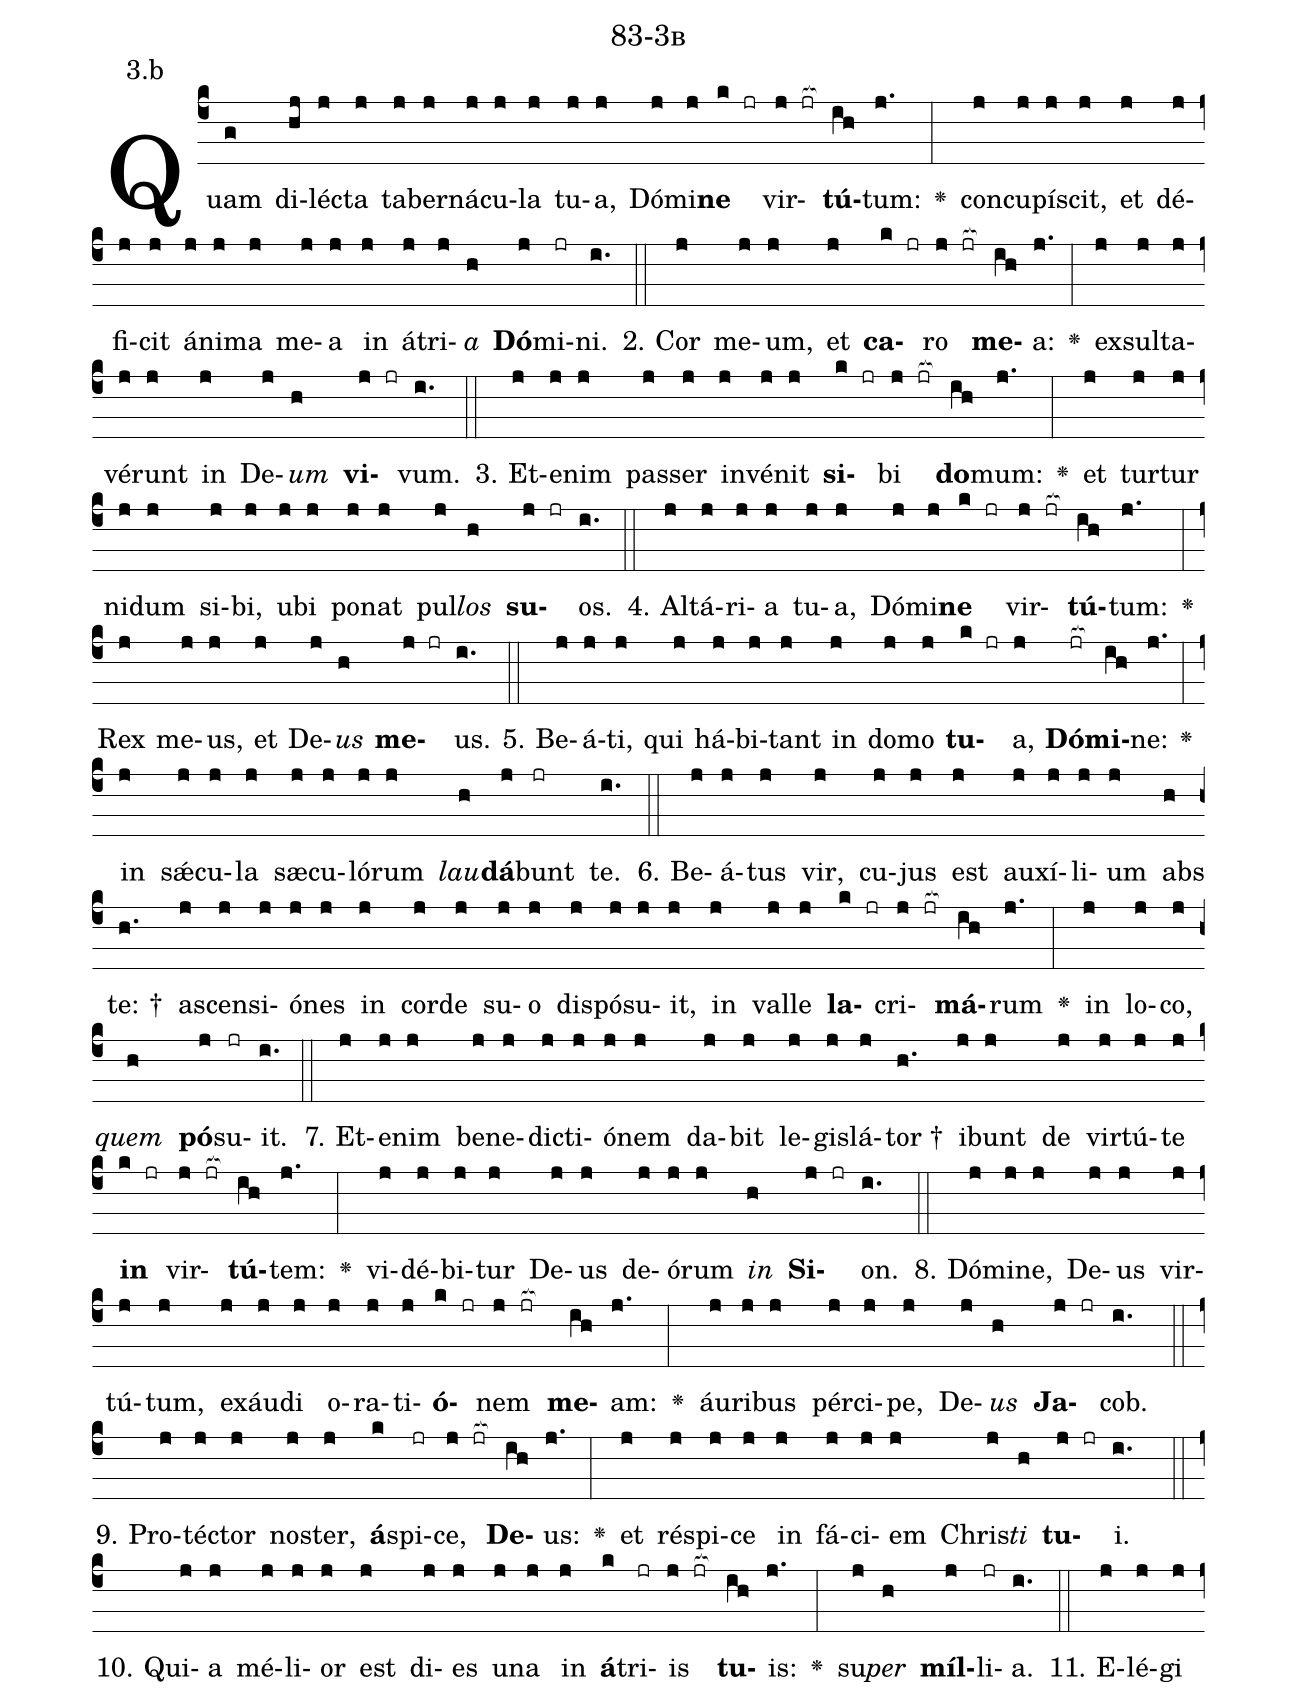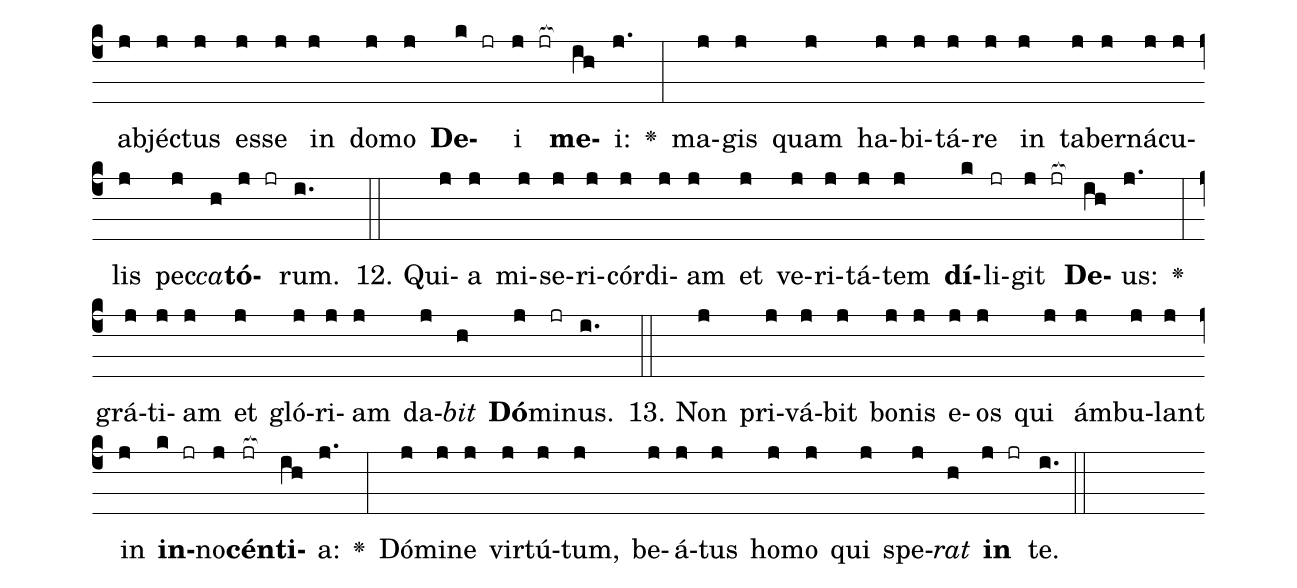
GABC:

name: 83-3b;
annotation: 3.b;
%%
(c4)Quam(g) di(hj)léc(j)ta(j) ta(j)ber(j)ná(j)cu(j)la(j) tu(j)a,(j) Dó(j)mi(j)<b>ne</b>(k jr) vir(j jr[ocb:1{])<b>tú</b>(ih[ocb:0}])tum:(j.) <v>\greheightstar</v>(:) con(j)cu(j)pí(j)scit,(j) et(j) dé(j)fi(j)cit(j) á(j)ni(j)ma(j) me(j)a(j) in(j) á(j)tri(j)<i>a</i>(h) <b>Dó</b>(j)mi(jr)ni.(i.) (::)
2. Cor(j) me(j)um,(j) et(j) <b>ca</b>(k jr)ro(j jr[ocb:1{]) <b>me</b>(ih[ocb:0}])a:(j.) <v>\greheightstar</v>(:) ex(j)sul(j)ta(j)vé(j)runt(j) in(j) De(j)<i>um</i>(h) <b>vi</b>(j jr)vum.(i.) (::)
3. Et(j)e(j)nim(j) pas(j)ser(j) in(j)vé(j)nit(j) <b>si</b>(k jr)bi(j jr[ocb:1{]) <b>do</b>(ih[ocb:0}])mum:(j.) <v>\greheightstar</v>(:) et(j) tur(j)tur(j) ni(j)dum(j) si(j)bi,(j) u(j)bi(j) po(j)nat(j) pul(j)<i>los</i>(h) <b>su</b>(j jr)os.(i.) (::)
4. Al(j)tá(j)ri(j)a(j) tu(j)a,(j) Dó(j)mi(j)<b>ne</b>(k jr) vir(j jr[ocb:1{])<b>tú</b>(ih[ocb:0}])tum:(j.) <v>\greheightstar</v>(:) Rex(j) me(j)us,(j) et(j) De(j)<i>us</i>(h) <b>me</b>(j jr)us.(i.) (::)
5. Be(j)á(j)ti,(j) qui(j) há(j)bi(j)tant(j) in(j) do(j)mo(j) <b>tu</b>(k jr)a,(j) <b>Dó</b>(jr[ocb:1{])<b>mi</b>(ih[ocb:0}])ne:(j.) <v>\greheightstar</v>(:) in(j) sǽ(j)cu(j)la(j) sæ(j)cu(j)ló(j)rum(j) <i>lau</i>(h)<b>dá</b>(j)bunt(jr) te.(i.) (::)
6. Be(j)á(j)tus(j) vir,(j) cu(j)jus(j) est(j) au(j)xí(j)li(j)um(j) abs(h) te: †(h.) a(j)scen(j)si(j)ó(j)nes(j) in(j) cor(j)de(j) su(j)o(j) dis(j)pó(j)su(j)it,(j) in(j) val(j)le(j) <b>la</b>(k jr)cri(j jr[ocb:1{])<b>má</b>(ih[ocb:0}])rum(j.) <v>\greheightstar</v>(:) in(j) lo(j)co,(j) <i>quem</i>(h) <b>pó</b>(j)su(jr)it.(i.) (::)
7. Et(j)e(j)nim(j) be(j)ne(j)dic(j)ti(j)ó(j)nem(j) da(j)bit(j) le(j)gis(j)lá(j)tor †(h.) i(j)bunt(j) de(j) vir(j)tú(j)te(j) <b>in</b>(k jr) vir(j jr[ocb:1{])<b>tú</b>(ih[ocb:0}])tem:(j.) <v>\greheightstar</v>(:) vi(j)dé(j)bi(j)tur(j) De(j)us(j) de(j)ó(j)rum(j) <i>in</i>(h) <b>Si</b>(j jr)on.(i.) (::)
8. Dó(j)mi(j)ne,(j) De(j)us(j) vir(j)tú(j)tum,(j) ex(j)áu(j)di(j) o(j)ra(j)ti(j)<b>ó</b>(k jr)nem(j jr[ocb:1{]) <b>me</b>(ih[ocb:0}])am:(j.) <v>\greheightstar</v>(:) áu(j)ri(j)bus(j) pér(j)ci(j)pe,(j) De(j)<i>us</i>(h) <b>Ja</b>(j jr)cob.(i.) (::)
9. Pro(j)téc(j)tor(j) nos(j)ter,(j) <b>á</b>(k)spi(jr)ce,(j jr[ocb:1{]) <b>De</b>(ih[ocb:0}])us:(j.) <v>\greheightstar</v>(:) et(j) ré(j)spi(j)ce(j) in(j) fá(j)ci(j)em(j) Chris(j)<i>ti</i>(h) <b>tu</b>(j jr)i.(i.) (::)
10. Qui(j)a(j) mé(j)li(j)or(j) est(j) di(j)es(j) u(j)na(j) in(j) <b>á</b>(k)tri(jr)is(j jr[ocb:1{]) <b>tu</b>(ih[ocb:0}])is:(j.) <v>\greheightstar</v>(:) su(j)<i>per</i>(h) <b>míl</b>(j)li(jr)a.(i.) (::)
11. E(j)lé(j)gi(j) ab(j)jéc(j)tus(j) es(j)se(j) in(j) do(j)mo(j) <b>De</b>(k jr)i(j jr[ocb:1{]) <b>me</b>(ih[ocb:0}])i:(j.) <v>\greheightstar</v>(:) ma(j)gis(j) quam(j) ha(j)bi(j)tá(j)re(j) in(j) ta(j)ber(j)ná(j)cu(j)lis(j) pec(j)<i>ca</i>(h)<b>tó</b>(j jr)rum.(i.) (::)
12. Qui(j)a(j) mi(j)se(j)ri(j)cór(j)di(j)am(j) et(j) ve(j)ri(j)tá(j)tem(j) <b>dí</b>(k)li(jr)git(j jr[ocb:1{]) <b>De</b>(ih[ocb:0}])us:(j.) <v>\greheightstar</v>(:) grá(j)ti(j)am(j) et(j) gló(j)ri(j)am(j) da(j)<i>bit</i>(h) <b>Dó</b>(j)mi(jr)nus.(i.) (::)
13. Non(j) pri(j)vá(j)bit(j) bo(j)nis(j) e(j)os(j) qui(j) ám(j)bu(j)lant(j) in(j) <b>in</b>(k jr)no(j)<b>cén</b>(jr[ocb:1{])<b>ti</b>(ih[ocb:0}])a:(j.) <v>\greheightstar</v>(:) Dó(j)mi(j)ne(j) vir(j)tú(j)tum,(j) be(j)á(j)tus(j) ho(j)mo(j) qui(j) spe(j)<i>rat</i>(h) <b>in</b>(j jr) te.(i.) (::)
